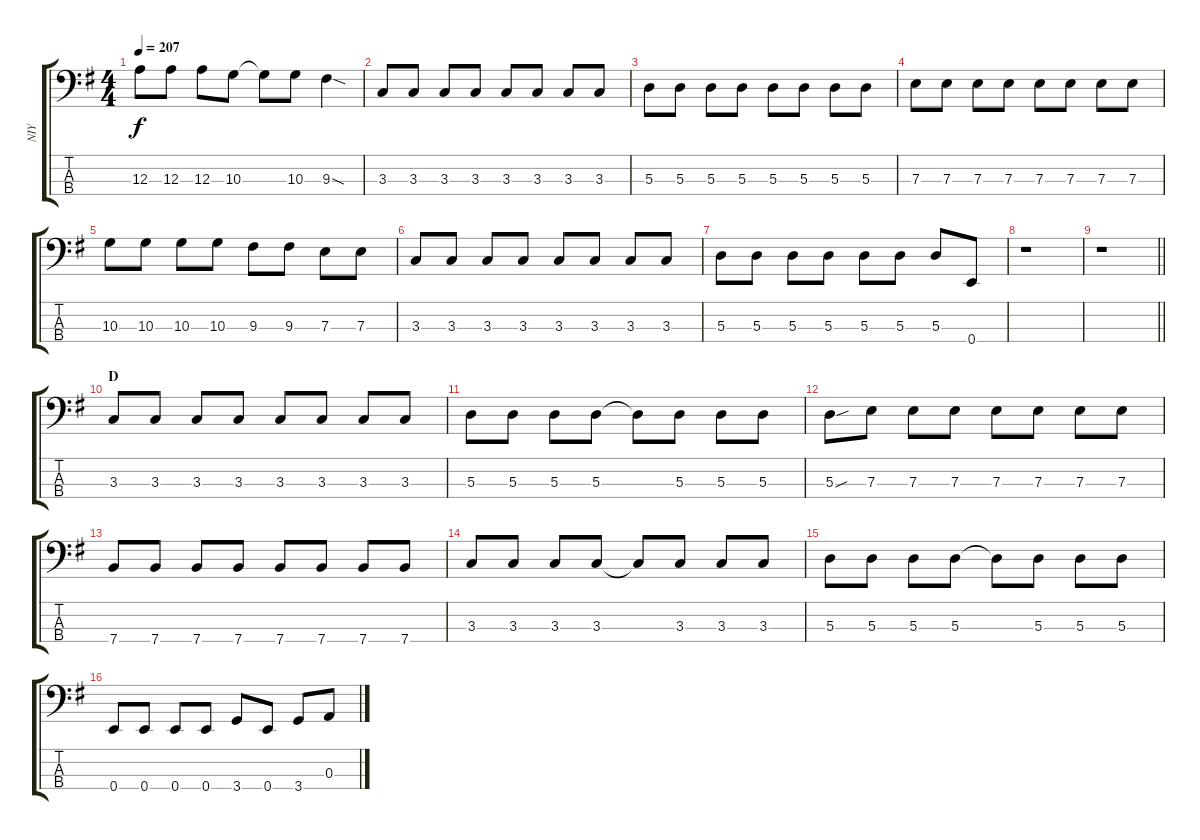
\track ("NIY" "NIY") {instrument electricbasspick}
\staff {score tabs}
\tuning (G2 D2 A1 E1) {hide}
\ts (4 4)
\tempo 207
\clef f4
\ks eminor
12.3.8{dy f} 12.3.8 12.3.8 10.3.8 10.3{t}.8 10.3.8 9.3{sod}.4 |
3.3.8 3.3.8 3.3.8 3.3.8 3.3.8 3.3.8 3.3.8 3.3.8 |
5.3.8 5.3.8 5.3.8 5.3.8 5.3.8 5.3.8 5.3.8 5.3.8 |
7.3.8 7.3.8 7.3.8 7.3.8 7.3.8 7.3.8 7.3.8 7.3.8 |
10.3.8 10.3.8 10.3.8 10.3.8 9.3.8 9.3.8 7.3.8 7.3.8 |
3.3.8 3.3.8 3.3.8 3.3.8 3.3.8 3.3.8 3.3.8 3.3.8 |
5.3.8 5.3.8 5.3.8 5.3.8 5.3.8 5.3.8 5.3.8 0.4.8 |
r.1 |
\barLineRight lightlight
r.1 |
\section ("" "D")
3.3.8 3.3.8 3.3.8 3.3.8 3.3.8 3.3.8 3.3.8 3.3.8 |
5.3.8 5.3.8 5.3.8 5.3.8 5.3{t}.8 5.3.8 5.3.8 5.3.8 |
5.3{sou}.8 7.3.8 7.3.8 7.3.8 7.3.8 7.3.8 7.3.8 7.3.8 |
7.4.8 7.4.8 7.4.8 7.4.8 7.4.8 7.4.8 7.4.8 7.4.8 |
3.3.8 3.3.8 3.3.8 3.3.8 3.3{t}.8 3.3.8 3.3.8 3.3.8 |
5.3.8 5.3.8 5.3.8 5.3.8 5.3{t}.8 5.3.8 5.3.8 5.3.8 |
0.4.8 0.4.8 0.4.8 0.4.8 3.4.8 0.4.8 3.4.8 0.3.8
